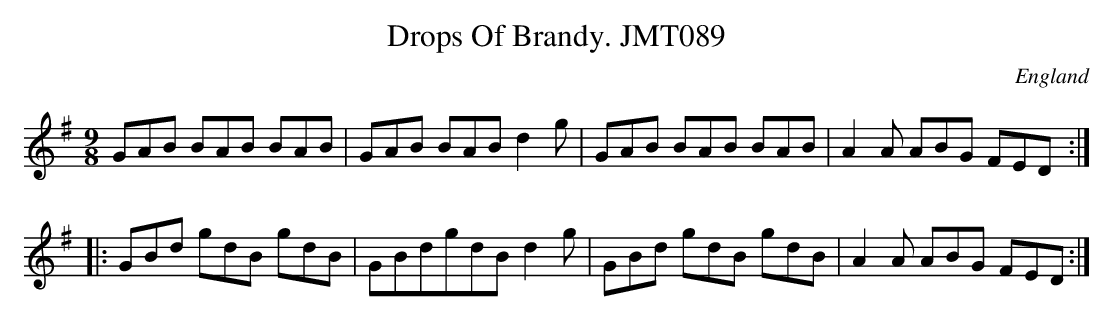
X:1
T:Drops Of Brandy. JMT089
M:9/8
L:1/8
O:England
K:G
GAB BAB BAB|GAB BAB d2g|GAB BAB BAB|A2A ABG FED:|
|:GBd gdB gdB|GBdgdBd2g|GBd gdB gdB|A2A ABG FED:|]
